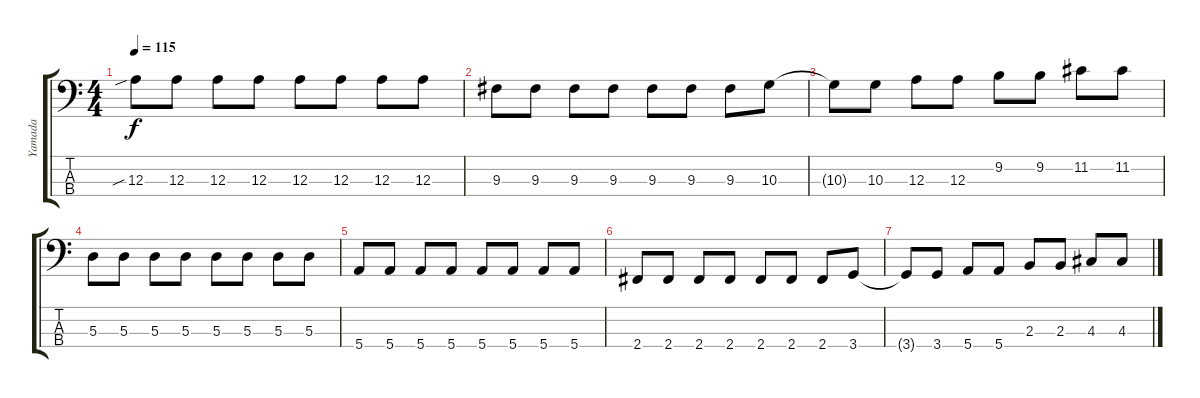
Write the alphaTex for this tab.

\track ("Yamada" "Yamada") {instrument electricbasspick}
\staff {score tabs}
\tuning (G2 D2 A1 E1) {hide}
\ts (4 4)
\tempo 115
\clef f4
\ks c
12.3{sib}.8{dy f} 12.3.8 12.3.8 12.3.8 12.3.8 12.3.8 12.3.8 12.3.8 |
9.3.8 9.3.8 9.3.8 9.3.8 9.3.8 9.3.8 9.3.8 10.3.8 |
10.3{t}.8 10.3.8 12.3.8 12.3.8 9.2.8 9.2.8 11.2.8 11.2.8 |
5.3.8 5.3.8 5.3.8 5.3.8 5.3.8 5.3.8 5.3.8 5.3.8 |
5.4.8 5.4.8 5.4.8 5.4.8 5.4.8 5.4.8 5.4.8 5.4.8 |
2.4.8 2.4.8 2.4.8 2.4.8 2.4.8 2.4.8 2.4.8 3.4.8 |
3.4{t}.8 3.4.8 5.4.8 5.4.8 2.3.8 2.3.8 4.3.8 4.3.8
